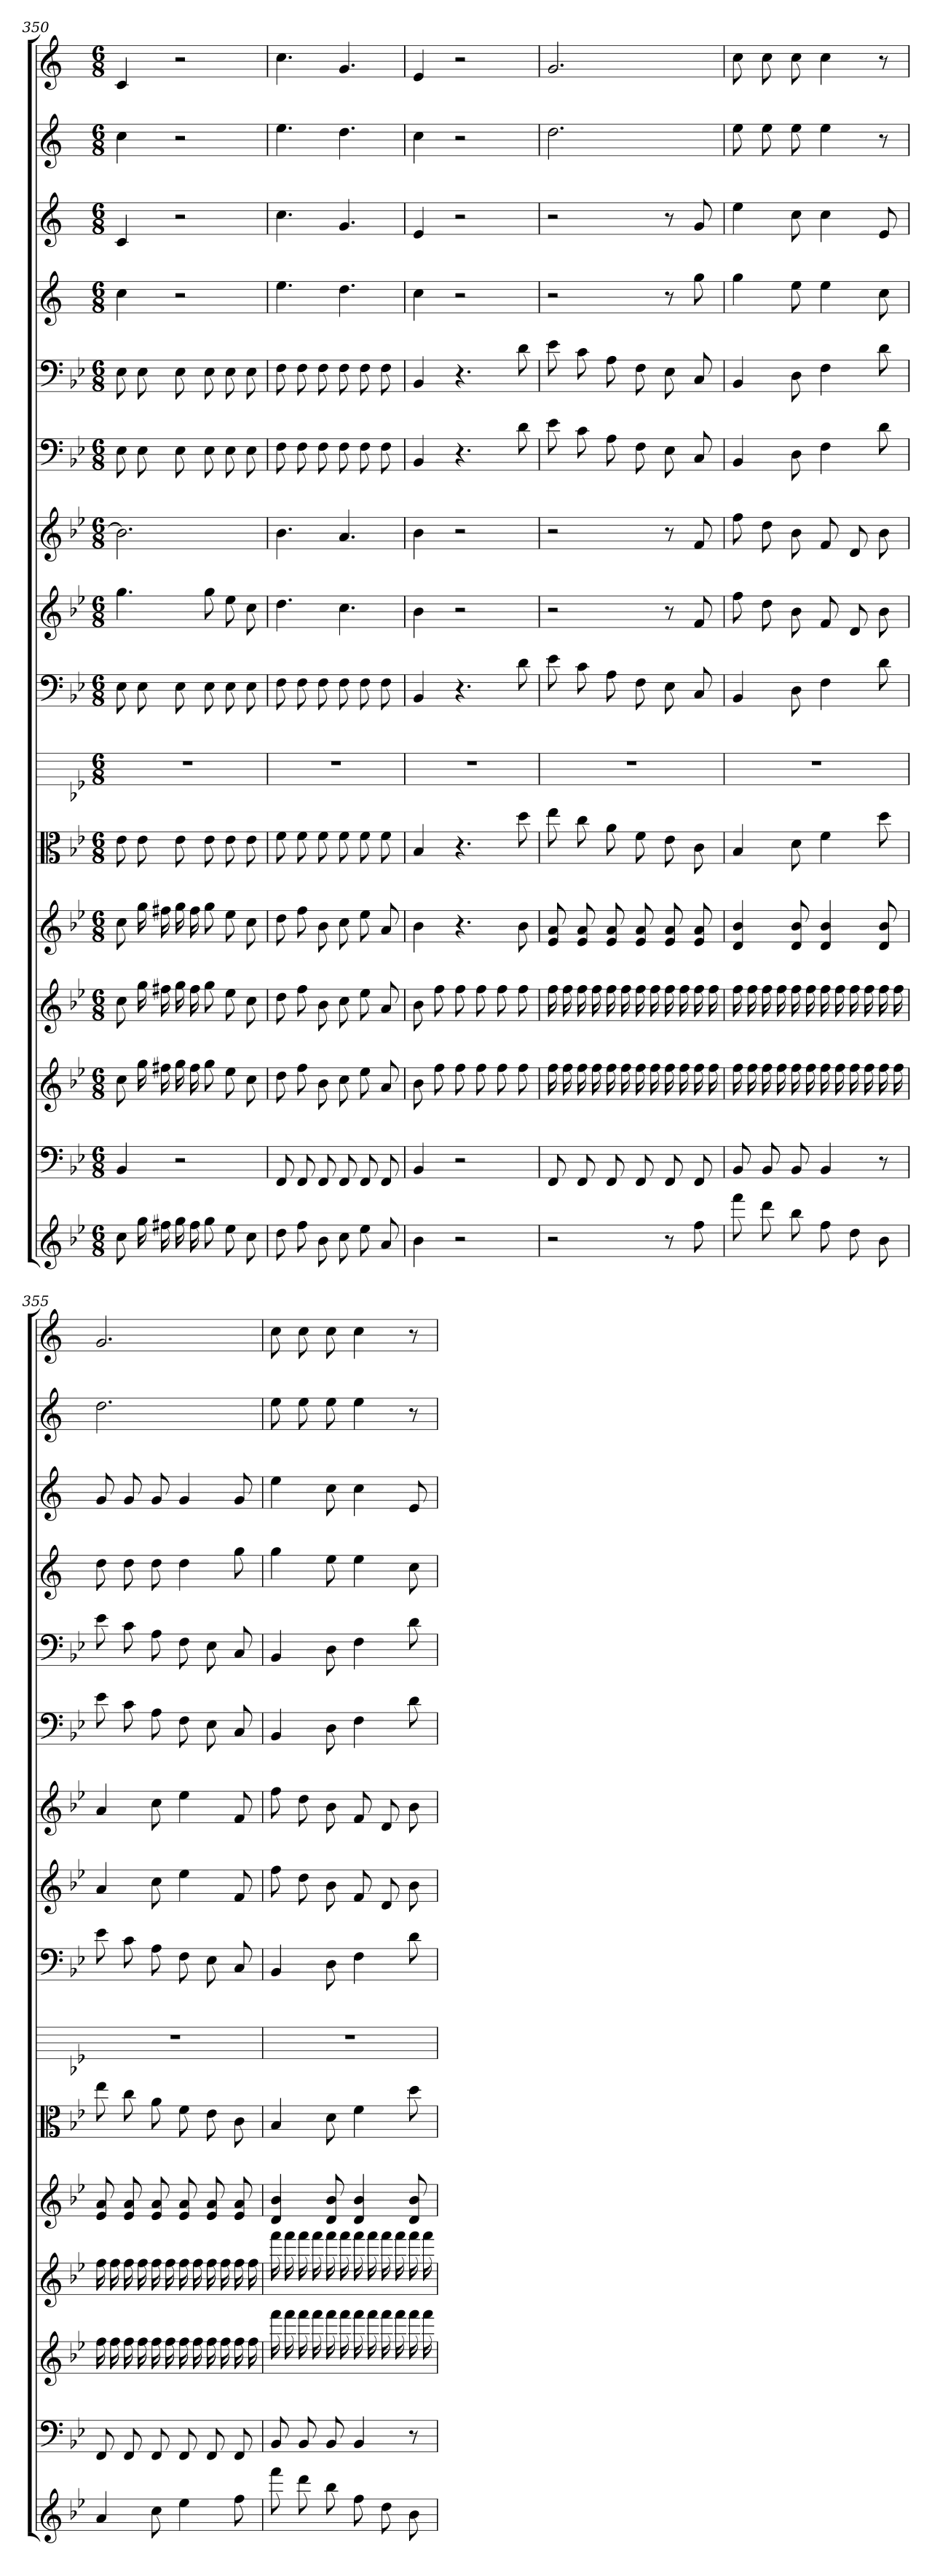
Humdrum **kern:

**kern	**kern	**kern	**kern	**kern	**kern	**kern	**kern	**kern	**kern	**kern	**kern	**kern	**kern	**kern	**kern
*part16	*part15	*part14	*part13	*part12	*part11	*part10	*part9	*part8	*part7	*part6	*part5	*part4	*part3	*part2	*part1
*staff16	*staff15	*staff14	*staff13	*staff12	*staff11	*staff10	*staff9	*staff8	*staff7	*staff6	*staff5	*staff4	*staff3	*staff2	*staff1
*	*clefF4	*	*	*	*clefC3	*	*clefF4	*	*	*clefF4	*clefF4	*	*	*	*
*k[b-e-]	*k[b-e-]	*k[b-e-]	*k[b-e-]	*k[b-e-]	*k[b-e-]	*k[b-e-]	*k[b-e-]	*k[b-e-]	*k[b-e-]	*k[b-e-]	*k[b-e-]	*k[]	*k[]	*k[]	*k[]
*M6/8	*M6/8	*M6/8	*M6/8	*M6/8	*M6/8	*M6/8	*M6/8	*M6/8	*M6/8	*M6/8	*M6/8	*M6/8	*M6/8	*M6/8	*M6/8
=350	=350	=350	=350	=350	=350	=350	=350	=350	=350	=350	=350	=350	=350	=350	=350
8cc	4BB-	8cc	8cc	8cc	8e-	2.r	8E-	4.gg	2.b-]	8E-	8E-	4cc	4c	4cc	4c
16gg	.	16gg	16gg	16gg	8e-	.	8E-	.	.	8E-	8E-	.	.	.	.
16ff#X	.	16ff#X	16ff#X	16ff#X	.	.	.	.	.	.	.	.	.	.	.
16gg	2r	16gg	16gg	16gg	8e-	.	8E-	.	.	8E-	8E-	2r	2r	2r	2r
16ff#	.	16ff#	16ff#	16ff#	.	.	.	.	.	.	.	.	.	.	.
8gg	.	8gg	8gg	8gg	8e-	.	8E-	8gg	.	8E-	8E-	.	.	.	.
8ee-	.	8ee-	8ee-	8ee-	8e-	.	8E-	8ee-	.	8E-	8E-	.	.	.	.
8cc	.	8cc	8cc	8cc	8e-	.	8E-	8cc	.	8E-	8E-	.	.	.	.
=351	=351	=351	=351	=351	=351	=351	=351	=351	=351	=351	=351	=351	=351	=351	=351
8dd	8FF	8dd	8dd	8dd	8f	2.r	8F	4.dd	4.b-	8F	8F	4.ee	4.cc	4.ee	4.cc
8ff	8FF	8ff	8ff	8ff	8f	.	8F	.	.	8F	8F	.	.	.	.
8b-	8FF	8b-	8b-	8b-	8f	.	8F	.	.	8F	8F	.	.	.	.
8cc	8FF	8cc	8cc	8cc	8f	.	8F	4.cc	4.a	8F	8F	4.dd	4.g	4.dd	4.g
8ee-	8FF	8ee-	8ee-	8ee-	8f	.	8F	.	.	8F	8F	.	.	.	.
8a	8FF	8a	8a	8a	8f	.	8F	.	.	8F	8F	.	.	.	.
=352	=352	=352	=352	=352	=352	=352	=352	=352	=352	=352	=352	=352	=352	=352	=352
4b-	4BB-	8b-	8b-	4b-	4B-	2.r	4BB-	4b-	4b-	4BB-	4BB-	4cc	4e	4cc	4e
.	.	8ff	8ff	.	.	.	.	.	.	.	.	.	.	.	.
2r	2r	8ff	8ff	4.r	4.r	.	4.r	2r	2r	4.r	4.r	2r	2r	2r	2r
.	.	8ff	8ff	.	.	.	.	.	.	.	.	.	.	.	.
.	.	8ff	8ff	.	.	.	.	.	.	.	.	.	.	.	.
.	.	8ff	8ff	8b-	8dd	.	8d	.	.	8d	8d	.	.	.	.
=353	=353	=353	=353	=353	=353	=353	=353	=353	=353	=353	=353	=353	=353	=353	=353
2r	8FF	16ff	16ff	8e- 8a	8ee-	2.r	8e-	2r	2r	8e-	8e-	2r	2r	2.dd	2.g
.	.	16ff	16ff	.	.	.	.	.	.	.	.	.	.	.	.
.	8FF	16ff	16ff	8e- 8a	8cc	.	8c	.	.	8c	8c	.	.	.	.
.	.	16ff	16ff	.	.	.	.	.	.	.	.	.	.	.	.
.	8FF	16ff	16ff	8e- 8a	8a	.	8A	.	.	8A	8A	.	.	.	.
.	.	16ff	16ff	.	.	.	.	.	.	.	.	.	.	.	.
.	8FF	16ff	16ff	8e- 8a	8f	.	8F	.	.	8F	8F	.	.	.	.
.	.	16ff	16ff	.	.	.	.	.	.	.	.	.	.	.	.
8r	8FF	16ff	16ff	8e- 8a	8e-	.	8E-	8r	8r	8E-	8E-	8r	8r	.	.
.	.	16ff	16ff	.	.	.	.	.	.	.	.	.	.	.	.
8ff	8FF	16ff	16ff	8e- 8a	8c	.	8C	8f	8f	8C	8C	8gg	8g	.	.
.	.	16ff	16ff	.	.	.	.	.	.	.	.	.	.	.	.
=354	=354	=354	=354	=354	=354	=354	=354	=354	=354	=354	=354	=354	=354	=354	=354
8fff	8BB-	16ff	16ff	4d 4b-	4B-	2.r	4BB-	8ff	8ff	4BB-	4BB-	4gg	4ee	8ee	8cc
.	.	16ff	16ff	.	.	.	.	.	.	.	.	.	.	.	.
8ddd	8BB-	16ff	16ff	.	.	.	.	8dd	8dd	.	.	.	.	8ee	8cc
.	.	16ff	16ff	.	.	.	.	.	.	.	.	.	.	.	.
8bb-	8BB-	16ff	16ff	8d 8b-	8d	.	8D	8b-	8b-	8D	8D	8ee	8cc	8ee	8cc
.	.	16ff	16ff	.	.	.	.	.	.	.	.	.	.	.	.
8ff	4BB-	16ff	16ff	4d 4b-	4f	.	4F	8f	8f	4F	4F	4ee	4cc	4ee	4cc
.	.	16ff	16ff	.	.	.	.	.	.	.	.	.	.	.	.
8dd	.	16ff	16ff	.	.	.	.	8d	8d	.	.	.	.	.	.
.	.	16ff	16ff	.	.	.	.	.	.	.	.	.	.	.	.
8b-	8r	16ff	16ff	8d 8b-	8dd	.	8d	8b-	8b-	8d	8d	8cc	8e	8r	8r
.	.	16ff	16ff	.	.	.	.	.	.	.	.	.	.	.	.
=355	=355	=355	=355	=355	=355	=355	=355	=355	=355	=355	=355	=355	=355	=355	=355
4a	8FF	16ff	16ff	8e- 8a	8ee-	2.r	8e-	4a	4a	8e-	8e-	8dd	8g	2.dd	2.g
.	.	16ff	16ff	.	.	.	.	.	.	.	.	.	.	.	.
.	8FF	16ff	16ff	8e- 8a	8cc	.	8c	.	.	8c	8c	8dd	8g	.	.
.	.	16ff	16ff	.	.	.	.	.	.	.	.	.	.	.	.
8cc	8FF	16ff	16ff	8e- 8a	8a	.	8A	8cc	8cc	8A	8A	8dd	8g	.	.
.	.	16ff	16ff	.	.	.	.	.	.	.	.	.	.	.	.
4ee-	8FF	16ff	16ff	8e- 8a	8f	.	8F	4ee-	4ee-	8F	8F	4dd	4g	.	.
.	.	16ff	16ff	.	.	.	.	.	.	.	.	.	.	.	.
.	8FF	16ff	16ff	8e- 8a	8e-	.	8E-	.	.	8E-	8E-	.	.	.	.
.	.	16ff	16ff	.	.	.	.	.	.	.	.	.	.	.	.
8ff	8FF	16ff	16ff	8e- 8a	8c	.	8C	8f	8f	8C	8C	8gg	8g	.	.
.	.	16ff	16ff	.	.	.	.	.	.	.	.	.	.	.	.
=356	=356	=356	=356	=356	=356	=356	=356	=356	=356	=356	=356	=356	=356	=356	=356
8fff	8BB-	16fff	16fff	4d 4b-	4B-	2.r	4BB-	8ff	8ff	4BB-	4BB-	4gg	4ee	8ee	8cc
.	.	16fff	16fff	.	.	.	.	.	.	.	.	.	.	.	.
8ddd	8BB-	16fff	16fff	.	.	.	.	8dd	8dd	.	.	.	.	8ee	8cc
.	.	16fff	16fff	.	.	.	.	.	.	.	.	.	.	.	.
8bb-	8BB-	16fff	16fff	8d 8b-	8d	.	8D	8b-	8b-	8D	8D	8ee	8cc	8ee	8cc
.	.	16fff	16fff	.	.	.	.	.	.	.	.	.	.	.	.
8ff	4BB-	16fff	16fff	4d 4b-	4f	.	4F	8f	8f	4F	4F	4ee	4cc	4ee	4cc
.	.	16fff	16fff	.	.	.	.	.	.	.	.	.	.	.	.
8dd	.	16fff	16fff	.	.	.	.	8d	8d	.	.	.	.	.	.
.	.	16fff	16fff	.	.	.	.	.	.	.	.	.	.	.	.
8b-	8r	16fff	16fff	8d 8b-	8dd	.	8d	8b-	8b-	8d	8d	8cc	8e	8r	8r
.	.	16fff	16fff	.	.	.	.	.	.	.	.	.	.	.	.
=	=	=	=	=	=	=	=	=	=	=	=	=	=	=	=
*-	*-	*-	*-	*-	*-	*-	*-	*-	*-	*-	*-	*-	*-	*-	*-
